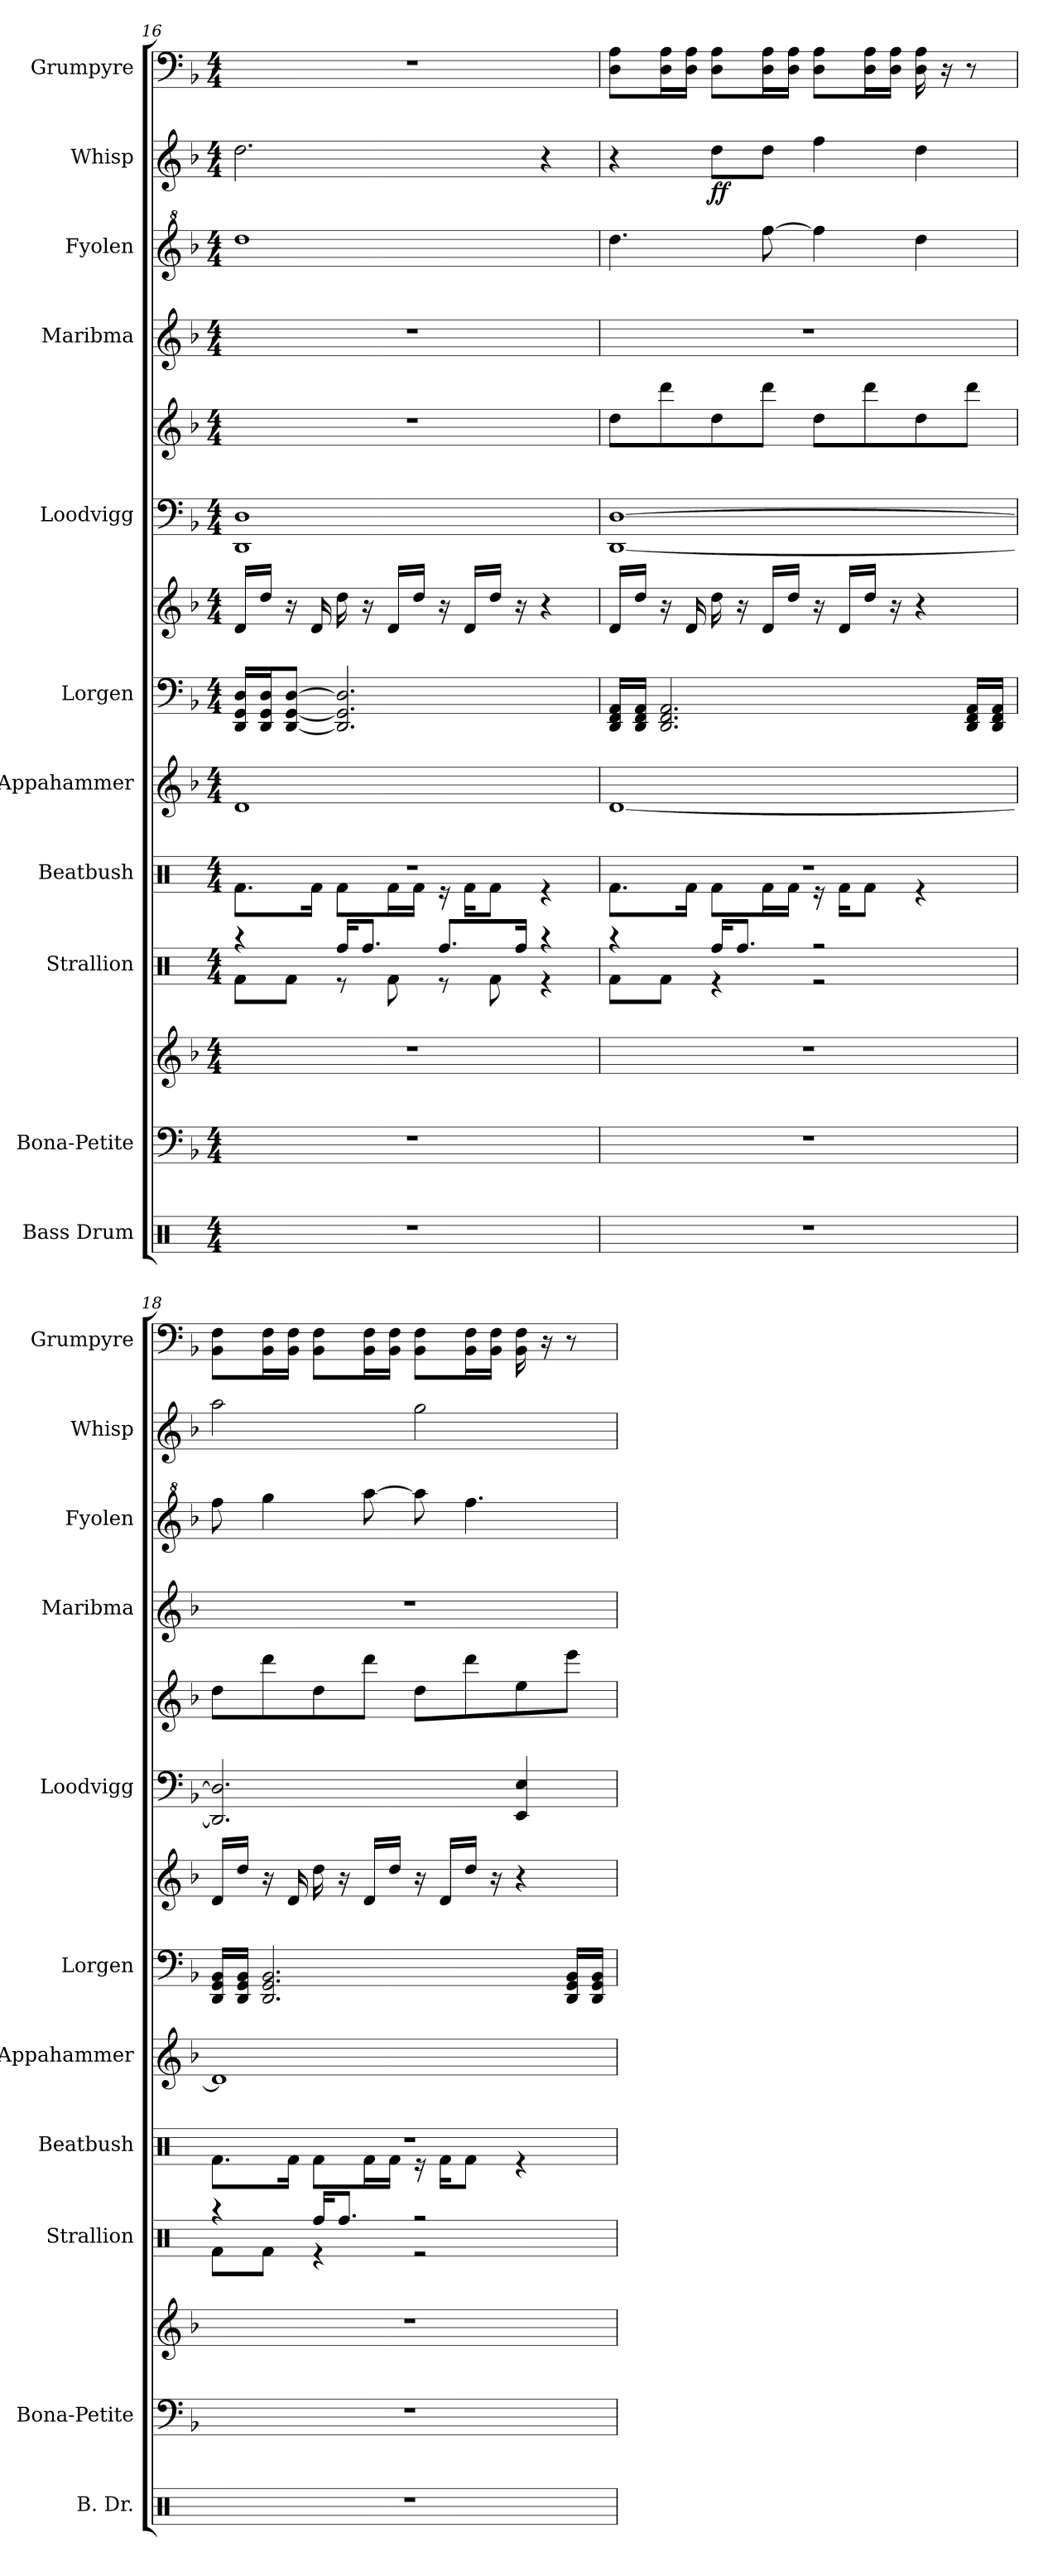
**kern	**kern	**kern	**kern	**kern	**kern	**kern	**kern	**kern	**kern	**kern	**kern	**kern	**dynam	**kern
*part11	*part10	*part10	*part9	*part8	*part7	*part6	*part6	*part5	*part5	*part4	*part3	*part2	*part2	*part1
*staff14	*staff13	*staff12	*staff11	*staff10	*staff9	*staff8	*staff7	*staff6	*staff5	*staff4	*staff3	*staff2	*staff2	*staff1
*I"Bass Drum	*I"Bona-Petite	*	*I"Strallion	*I"Beatbush	*I"Appahammer	*I"Lorgen	*	*I"Loodvigg	*	*I"Maribma	*I"Fyolen	*I"Whisp	*	*I"Grumpyre
*I'B. Dr.	*I'Bona-Petite	*	*I'Strallion	*I'Beatbush	*I'Appahammer	*I'Lorgen	*	*I'Loodvigg	*	*I'Maribma	*I'Fyolen	*I'Whisp	*	*I'Grumpyre
*clefX	*clefF4	*clefG2	*clefX	*clefX	*clefG2	*clefF4	*clefG2	*clefF4	*clefG2	*clefG2	*clefG^2	*clefG2	*	*clefF4
*k[]	*k[b-]	*k[b-]	*k[]	*k[]	*k[b-]	*k[b-]	*k[b-]	*k[b-]	*k[b-]	*k[b-]	*k[b-]	*k[b-]	*	*k[b-]
*M4/4	*M4/4	*M4/4	*M4/4	*M4/4	*M4/4	*M4/4	*M4/4	*M4/4	*M4/4	*M4/4	*M4/4	*M4/4	*	*M4/4
=16	=16	=16	=16	=16	=16	=16	=16	=16	=16	=16	=16	=16	=16	=16
*	*	*	*^	*^	*	*	*	*	*	*	*	*	*	*
1r	1r	1r	4r	8Rf\L	1r	8.Rf\L	1d	16DD/ 16GG/ 16D/LL	16d/LL	1DD 1D	1r	1r	1ddd	2.dd\	.	1r
.	.	.	.	.	.	.	.	16DD/ 16GG/ 16D/J	16dd/JJ	.	.	.	.	.	.	.
.	.	.	.	8Rf\J	.	.	.	[8DD/ [8GG/ [8D/J	16r	.	.	.	.	.	.	.
.	.	.	.	.	.	16Rf\Jk	.	.	16d/	.	.	.	.	.	.	.
.	.	.	16Rff/KL	8r	.	8Rf\L	.	2.DD/] 2.GG/] 2.D/]	16dd\	.	.	.	.	.	.	.
.	.	.	8.Rff/J	.	.	.	.	.	16r	.	.	.	.	.	.	.
.	.	.	.	8Rf\	.	16Rf\L	.	.	16d/LL	.	.	.	.	.	.	.
.	.	.	.	.	.	16Rf\JJ	.	.	16dd/JJ	.	.	.	.	.	.	.
.	.	.	8.Rff/L	8r	.	16r	.	.	16r	.	.	.	.	.	.	.
.	.	.	.	.	.	16Rf\KL	.	.	16d/LL	.	.	.	.	.	.	.
.	.	.	.	8Rf\	.	8Rf\J	.	.	16dd/JJ	.	.	.	.	.	.	.
.	.	.	16Rff/Jk	.	.	.	.	.	16r	.	.	.	.	.	.	.
.	.	.	4r	4r	.	4r	.	.	4r	.	.	.	.	4r	.	.
!!LO:PB:g=z
=17	=17	=17	=17	=17	=17	=17	=17	=17	=17	=17	=17	=17	=17	=17	=17	=17
1r	1r	1r	4r	8Rf\L	1r	8.Rf\L	[1d	16DD/ 16FF/ 16AA/LL	16d/LL	[1DD [1D	8dd\L	1r	4.ddd\	4r	.	8D\ 8A\L
.	.	.	.	.	.	.	.	16DD/ 16FF/ 16AA/JJ	16dd/JJ	.	.	.	.	.	.	.
.	.	.	.	8Rf\J	.	.	.	2.DD/ 2.FF/ 2.AA/	16r	.	8ddd\	.	.	.	.	16D\ 16A\L
.	.	.	.	.	.	16Rf\Jk	.	.	16d/	.	.	.	.	.	.	16D\ 16A\JJ
!	!	!	!	!	!	!	!	!	!	!	!	!	!	!	!LO:DY:b	!
!	!	!	!	!	!	!	!	!	!	!	!	!	!	!	!LO:DY:n=1:b	!
.	.	.	16Rff/KL	4r	.	8Rf\L	.	.	16dd\	.	8dd\	.	.	8dd\L	f f	8D\ 8A\L
.	.	.	8.Rff/J	.	.	.	.	.	16r	.	.	.	.	.	.	.
.	.	.	.	.	.	16Rf\L	.	.	16d/LL	.	8ddd\J	.	[8fff\	8dd\J	.	16D\ 16A\L
.	.	.	.	.	.	16Rf\JJ	.	.	16dd/JJ	.	.	.	.	.	.	16D\ 16A\JJ
.	.	.	2r	2r	.	16r	.	.	16r	.	8dd\L	.	4fff\]	4ff\	.	8D\ 8A\L
.	.	.	.	.	.	16Rf\KL	.	.	16d/LL	.	.	.	.	.	.	.
.	.	.	.	.	.	8Rf\J	.	.	16dd/JJ	.	8ddd\	.	.	.	.	16D\ 16A\L
.	.	.	.	.	.	.	.	.	16r	.	.	.	.	.	.	16D\ 16A\JJ
.	.	.	.	.	.	4r	.	.	4r	.	8dd\	.	4ddd\	4dd\	.	16D\ 16A\
.	.	.	.	.	.	.	.	.	.	.	.	.	.	.	.	16r
.	.	.	.	.	.	.	.	16DD/ 16FF/ 16AA/LL	.	.	8ddd\J	.	.	.	.	8r
.	.	.	.	.	.	.	.	16DD/ 16FF/ 16AA/JJ	.	.	.	.	.	.	.	.
=18	=18	=18	=18	=18	=18	=18	=18	=18	=18	=18	=18	=18	=18	=18	=18	=18
1r	1r	1r	4r	8Rf\L	1r	8.Rf\L	1d]	16DD/ 16GG/ 16BB-/LL	16d/LL	2.DD/] 2.D/]	8dd\L	1r	8fff\	2aa\	.	8BB-\ 8F\L
.	.	.	.	.	.	.	.	16DD/ 16GG/ 16BB-/JJ	16dd/JJ	.	.	.	.	.	.	.
.	.	.	.	8Rf\J	.	.	.	2.DD/ 2.GG/ 2.BB-/	16r	.	8ddd\	.	4ggg\	.	.	16BB-\ 16F\L
.	.	.	.	.	.	16Rf\Jk	.	.	16d/	.	.	.	.	.	.	16BB-\ 16F\JJ
.	.	.	16Rff/KL	4r	.	8Rf\L	.	.	16dd\	.	8dd\	.	.	.	.	8BB-\ 8F\L
.	.	.	8.Rff/J	.	.	.	.	.	16r	.	.	.	.	.	.	.
.	.	.	.	.	.	16Rf\L	.	.	16d/LL	.	8ddd\J	.	[8aaa\	.	.	16BB-\ 16F\L
.	.	.	.	.	.	16Rf\JJ	.	.	16dd/JJ	.	.	.	.	.	.	16BB-\ 16F\JJ
.	.	.	2r	2r	.	16r	.	.	16r	.	8dd\L	.	8aaa\]	2gg\	.	8BB-\ 8F\L
.	.	.	.	.	.	16Rf\KL	.	.	16d/LL	.	.	.	.	.	.	.
.	.	.	.	.	.	8Rf\J	.	.	16dd/JJ	.	8ddd\	.	4.fff\	.	.	16BB-\ 16F\L
.	.	.	.	.	.	.	.	.	16r	.	.	.	.	.	.	16BB-\ 16F\JJ
.	.	.	.	.	.	4r	.	.	4r	4EE/ 4E/	8ee\	.	.	.	.	16BB-\ 16F\
.	.	.	.	.	.	.	.	.	.	.	.	.	.	.	.	16r
.	.	.	.	.	.	.	.	16DD/ 16GG/ 16BB-/LL	.	.	8eee\J	.	.	.	.	8r
.	.	.	.	.	.	.	.	16DD/ 16GG/ 16BB-/JJ	.	.	.	.	.	.	.	.
*	*	*	*v	*v	*	*	*	*	*	*	*	*	*	*	*	*
*	*	*	*	*v	*v	*	*	*	*	*	*	*	*	*	*
=	=	=	=	=	=	=	=	=	=	=	=	=	=	=
*-	*-	*-	*-	*-	*-	*-	*-	*-	*-	*-	*-	*-	*-	*-
